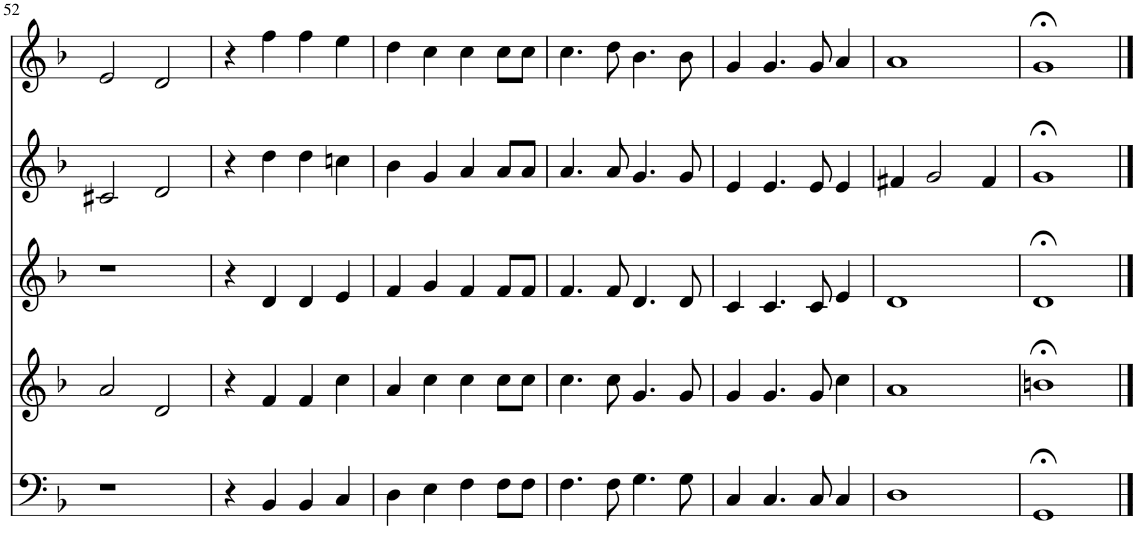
**kern	**kern	**kern	**kern	**kern
*part5	*part4	*part3	*part2	*part1
*staff5	*staff4	*staff3	*staff2	*staff1
*I"vox	*I"vox	*I"vox	*I"vox	*I"vox
!!LO:PB:g=z
*clefF4	*clefG2	*clefG2	*clefG2	*clefG2
*k[b-]	*k[b-]	*k[b-]	*k[b-]	*k[b-]
*M4/4	*M4/4	*M4/4	*M4/4	*M4/4
=52	=52	=52	=52	=52
1r	2a/	1r	2c#X/	2e/
.	2d/	.	2d/	2d/
=53	=53	=53	=53	=53
4r	4r	4r	4r	4r
4BB-/	4f/	4d/	4dd\	4ff\
4BB-/	4f/	4d/	4dd\	4ff\
4C/	4cc\	4e/	4ccn\	4ee\
=54	=54	=54	=54	=54
4D\	4a/	4f/	4b-\	4dd\
4E\	4cc\	4g/	4g/	4cc\
4F\	4cc\	4f/	4a/	4cc\
8F\L	8cc\L	8f/L	8a/L	8cc\L
8F\J	8cc\J	8f/J	8a/J	8cc\J
=55	=55	=55	=55	=55
4.F\	4.cc\	4.f/	4.a/	4.cc\
8F\	8cc\	8f/	8a/	8dd\
4.G\	4.g/	4.d/	4.g/	4.b-\
8G\	8g/	8d/	8g/	8b-\
=56	=56	=56	=56	=56
4C/	4g/	4c/	4e/	4g/
4.C/	4.g/	4.c/	4.e/	4.g/
8C/	8g/	8c/	8e/	8g/
4C/	4cc\	4e/	4e/	4a/
=57	=57	=57	=57	=57
1D	1a	1d	4f#X/	1a
.	.	.	2g/	.
.	.	.	4f#/	.
=58	=58	=58	=58	=58
1GG;<	1bn;<	1d;<	1g;<	1g;<
==	==	==	==	==
*-	*-	*-	*-	*-
